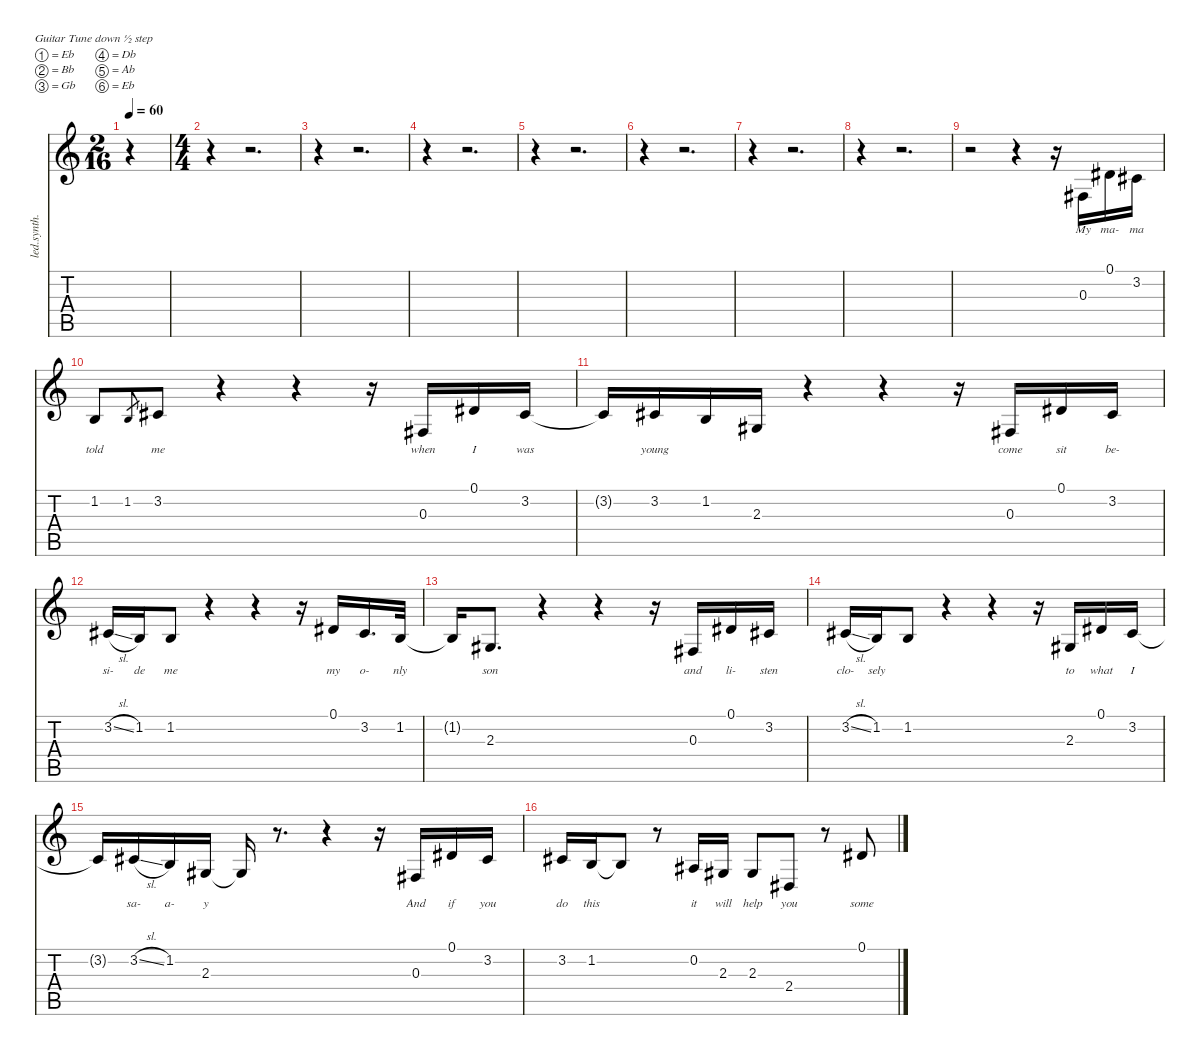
\defaultSystemsLayout 4
\hideDynamics
\bracketExtendMode nobrackets
\otherSystemsTrackNameOrientation horizontal
\track ("Vocals" "led.synth.") {instrument lead6voice}
\staff {score tabs}
\tuning (Eb4 Bb3 Gb3 Db3 Ab2 Eb2)
\ts (2 16)
\tempo 60
\clef g2
\ks c
r.4{dy f instrument lead6voice beam Down} |
\ts (4 4)
r.4{beam Down} r.2{d beam Down} |
r.4{beam Down} r.2{d beam Down} |
r.4{beam Down} r.2{d beam Down} |
r.4{beam Down} r.2{d beam Down} |
r.4{beam Down} r.2{d beam Down} |
r.4{beam Down} r.2{d beam Down} |
r.4{beam Down} r.2{d beam Down} |
r.2{beam Down} r.4{beam Down} r.16{beam Down} 0.3{acc #}.16{lyrics (0 "My") lyrics (1 "") lyrics (2 "") lyrics (3 "") lyrics (4 "") beam Up} 0.1{acc #}.16{lyrics (0 "ma-") lyrics (1 "") lyrics (2 "") lyrics (3 "") lyrics (4 "") beam Up} 3.2{acc #}.16{lyrics (0 "ma") lyrics (1 "") lyrics (2 "") lyrics (3 "") lyrics (4 "") beam Up} |
1.2.8{lyrics (0 "told") lyrics (1 "") lyrics (2 "") lyrics (3 "") lyrics (4 "") beam Up} 1.2.8{gr dy mf beam Up} 3.2{acc #}.8{lyrics (0 "me") lyrics (1 "") lyrics (2 "") lyrics (3 "") lyrics (4 "") dy f beam Up} r.4{beam Up} r.4{beam Up} r.16{beam Up} 0.3{acc #}.16{lyrics (0 "when") lyrics (1 "") lyrics (2 "") lyrics (3 "") lyrics (4 "") beam Up} 0.1{acc #}.16{lyrics (0 "I") lyrics (1 "") lyrics (2 "") lyrics (3 "") lyrics (4 "") beam Up} 3.2{acc #}.16{lyrics (0 "was") lyrics (1 "") lyrics (2 "") lyrics (3 "") lyrics (4 "") beam Up} |
3.2{t acc #}.16{beam Up} 3.2{acc #}.16{lyrics (0 "young") lyrics (1 "") lyrics (2 "") lyrics (3 "") lyrics (4 "") beam Up} 1.2.16{lyrics (0 " ") lyrics (1 "") lyrics (2 "") lyrics (3 "") lyrics (4 "") beam Up} 2.3{acc #}.16{lyrics (0 " ") lyrics (1 "") lyrics (2 "") lyrics (3 "") lyrics (4 "") beam Up} r.4{beam Up} r.4{beam Up} r.16{beam Up} 0.3{acc #}.16{lyrics (0 "come") lyrics (1 "") lyrics (2 "") lyrics (3 "") lyrics (4 "") beam Up} 0.1{acc #}.16{lyrics (0 "sit") lyrics (1 "") lyrics (2 "") lyrics (3 "") lyrics (4 "") beam Up} 3.2{acc #}.16{lyrics (0 "be-") lyrics (1 "") lyrics (2 "") lyrics (3 "") lyrics (4 "") beam Up} |
3.2{sl acc #}.16{lyrics (0 "si-") lyrics (1 "") lyrics (2 "") lyrics (3 "") lyrics (4 "") beam Up} 1.2.16{lyrics (0 "de") lyrics (1 "") lyrics (2 "") lyrics (3 "") lyrics (4 "") beam Up} 1.2.8{lyrics (0 "me") lyrics (1 "") lyrics (2 "") lyrics (3 "") lyrics (4 "") beam Up} r.4{beam Up} r.4{beam Up} r.16{beam Up} 0.1{acc #}.16{lyrics (0 "my") lyrics (1 "") lyrics (2 "") lyrics (3 "") lyrics (4 "") beam Up} 3.2{acc #}.16{d lyrics (0 "o-") lyrics (1 "") lyrics (2 "") lyrics (3 "") lyrics (4 "") beam Up} 1.2.32{lyrics (0 "nly") lyrics (1 "") lyrics (2 "") lyrics (3 "") lyrics (4 "") beam Up} |
1.2{t}.16{beam Up} 2.3{acc #}.8{d lyrics (0 "son") lyrics (1 "") lyrics (2 "") lyrics (3 "") lyrics (4 "") beam Up} r.4{beam Up} r.4{beam Up} r.16{beam Up} 0.3{acc #}.16{lyrics (0 "and") lyrics (1 "") lyrics (2 "") lyrics (3 "") lyrics (4 "") beam Up} 0.1{acc #}.16{lyrics (0 "li-") lyrics (1 "") lyrics (2 "") lyrics (3 "") lyrics (4 "") beam Up} 3.2{acc #}.16{lyrics (0 "sten") lyrics (1 "") lyrics (2 "") lyrics (3 "") lyrics (4 "") beam Up} |
3.2{sl acc #}.16{lyrics (0 "clo-") lyrics (1 "") lyrics (2 "") lyrics (3 "") lyrics (4 "") beam Up} 1.2.16{lyrics (0 "sely") lyrics (1 "") lyrics (2 "") lyrics (3 "") lyrics (4 "") beam Up} 1.2.8{lyrics (0 " ") lyrics (1 "") lyrics (2 "") lyrics (3 "") lyrics (4 "") beam Up} r.4{beam Up} r.4{beam Up} r.16{beam Up} 2.3{acc #}.16{lyrics (0 "to") lyrics (1 "") lyrics (2 "") lyrics (3 "") lyrics (4 "") beam Up} 0.1{acc #}.16{lyrics (0 "what") lyrics (1 "") lyrics (2 "") lyrics (3 "") lyrics (4 "") beam Up} 3.2{acc #}.16{lyrics (0 "I") lyrics (1 "") lyrics (2 "") lyrics (3 "") lyrics (4 "") beam Up} |
3.2{t acc #}.16{beam Up} 3.2{sl acc #}.16{lyrics (0 "sa-") lyrics (1 "") lyrics (2 "") lyrics (3 "") lyrics (4 "") beam Up} 1.2.16{lyrics (0 "a-") lyrics (1 "") lyrics (2 "") lyrics (3 "") lyrics (4 "") beam Up} 2.3{acc #}.16{lyrics (0 "y") lyrics (1 "") lyrics (2 "") lyrics (3 "") lyrics (4 "") beam Up} 2.3{t acc #}.16{beam Up} r.8{d beam Up} r.4{beam Up} r.16{beam Up} 0.3{acc #}.16{lyrics (0 "And") lyrics (1 "") lyrics (2 "") lyrics (3 "") lyrics (4 "") beam Up} 0.1{acc #}.16{lyrics (0 "if") lyrics (1 "") lyrics (2 "") lyrics (3 "") lyrics (4 "") beam Up} 3.2{acc #}.16{lyrics (0 "you") lyrics (1 "") lyrics (2 "") lyrics (3 "") lyrics (4 "") beam Up} |
3.2{acc #}.16{lyrics (0 "do") lyrics (1 "") lyrics (2 "") lyrics (3 "") lyrics (4 "") beam Up} 1.2.16{lyrics (0 "this") lyrics (1 "") lyrics (2 "") lyrics (3 "") lyrics (4 "") beam Up} 1.2{t}.8{beam Up} r.8{beam Up} 0.2{acc #}.16{lyrics (0 "it") lyrics (1 "") lyrics (2 "") lyrics (3 "") lyrics (4 "") beam Up} 2.3{acc #}.16{lyrics (0 "will") lyrics (1 "") lyrics (2 "") lyrics (3 "") lyrics (4 "") beam Up} 2.3{acc #}.8{lyrics (0 "help") lyrics (1 "") lyrics (2 "") lyrics (3 "") lyrics (4 "") beam Up} 2.4{acc #}.8{lyrics (0 "you") lyrics (1 "") lyrics (2 "") lyrics (3 "") lyrics (4 "") beam Up} r.8{beam Up} 0.1{acc #}.8{lyrics (0 "some") lyrics (1 "") lyrics (2 "") lyrics (3 "") lyrics (4 "") beam Up}
